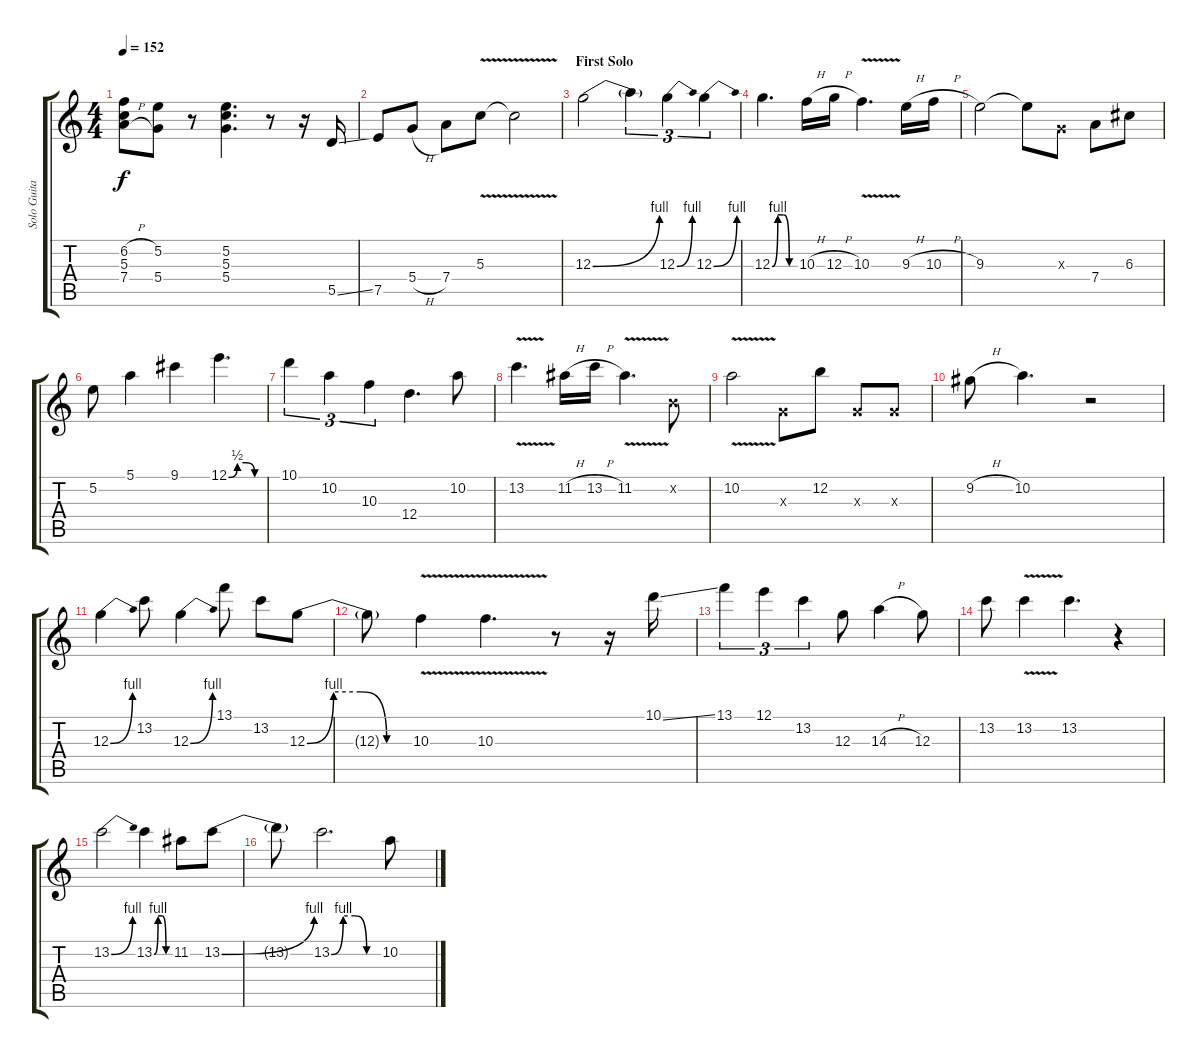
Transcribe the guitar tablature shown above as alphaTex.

\track ("Solo Guitar" "Solo Guita") {instrument electricguitarclean}
\staff {score tabs}
\tuning (E4 B3 G3 D3 A2 E2) {hide}
\ts (4 4)
\tempo 152
\clef g2
\ks c
(6.2{h} 5.3 7.4{h}).8{dy f} (5.2 5.4).8 r.8 (5.2 5.3 5.4).4{d} r.8 r.16 5.5{ss}.16 |
7.5.8 5.4{h}.8 7.4.8 5.3{v}.8 5.3{t}.2 |
\section ("" "First Solo")
12.3{be (bend 0 0 60 4)}.2 12.3{t}.4{tu (3 2)} 12.3{be (bend 0 0 60 4)}.4{tu (3 2)} 12.3{be (bend 0 0 60 4)}.4{tu (3 2)} |
12.3{be (custom 0 0 15 4 30 4 45 0 60 0)}.4{d} 10.3{h}.16 12.3{h}.16 10.3{v}.4{d} 9.3{h}.16 10.3{h}.16 |
9.3.2 9.3{t}.8 0.3{x}.8 7.4.8 6.3.8 |
5.2.8 5.1.4 9.1.4 12.1{be (custom 0 0 15 2 30 2 45 0 60 0)}.4{d} |
10.1.4{tu (3 2)} 10.2.4{tu (3 2)} 10.3.4{tu (3 2)} 12.4.4{d} 10.2.8 |
13.2{v}.4{d} 11.2{h}.16 13.2{h}.16 11.2{v}.4{d} 0.2{x}.8 |
10.2{v}.2 0.3{x}.8 12.2.8 0.3{x}.8 0.3{x}.8 |
9.2{h}.8 10.2.4{d} r.2 |
12.3{be (bend 0 0 60 4)}.4 13.2.8 12.3{be (bend 0 0 60 4)}.4 13.1.8 13.2.8 12.3{be (custom 0 0 15 4 30 4 45 0 60 0)}.8 |
12.3{t}.8 10.3{v}.4 10.3{v}.4{d} r.8 r.16 10.1{ss}.16 |
13.1.4{tu (3 2)} 12.1.4{tu (3 2)} 13.2.4{tu (3 2)} 12.3.8 14.3{h}.4 12.3.8 |
13.2.8 13.2{v}.4 13.2.4{d} r.4 |
13.2{be (bend 0 0 60 4)}.2 13.2{be (custom 0 0 15 4 30 4 45 0 60 0)}.4 11.2.8 13.2{be (bend 0 0 60 4)}.8 |
13.2{t}.8 13.2{be (custom 0 0 15 4 30 4 45 0 60 0)}.2{d} 10.2.8
